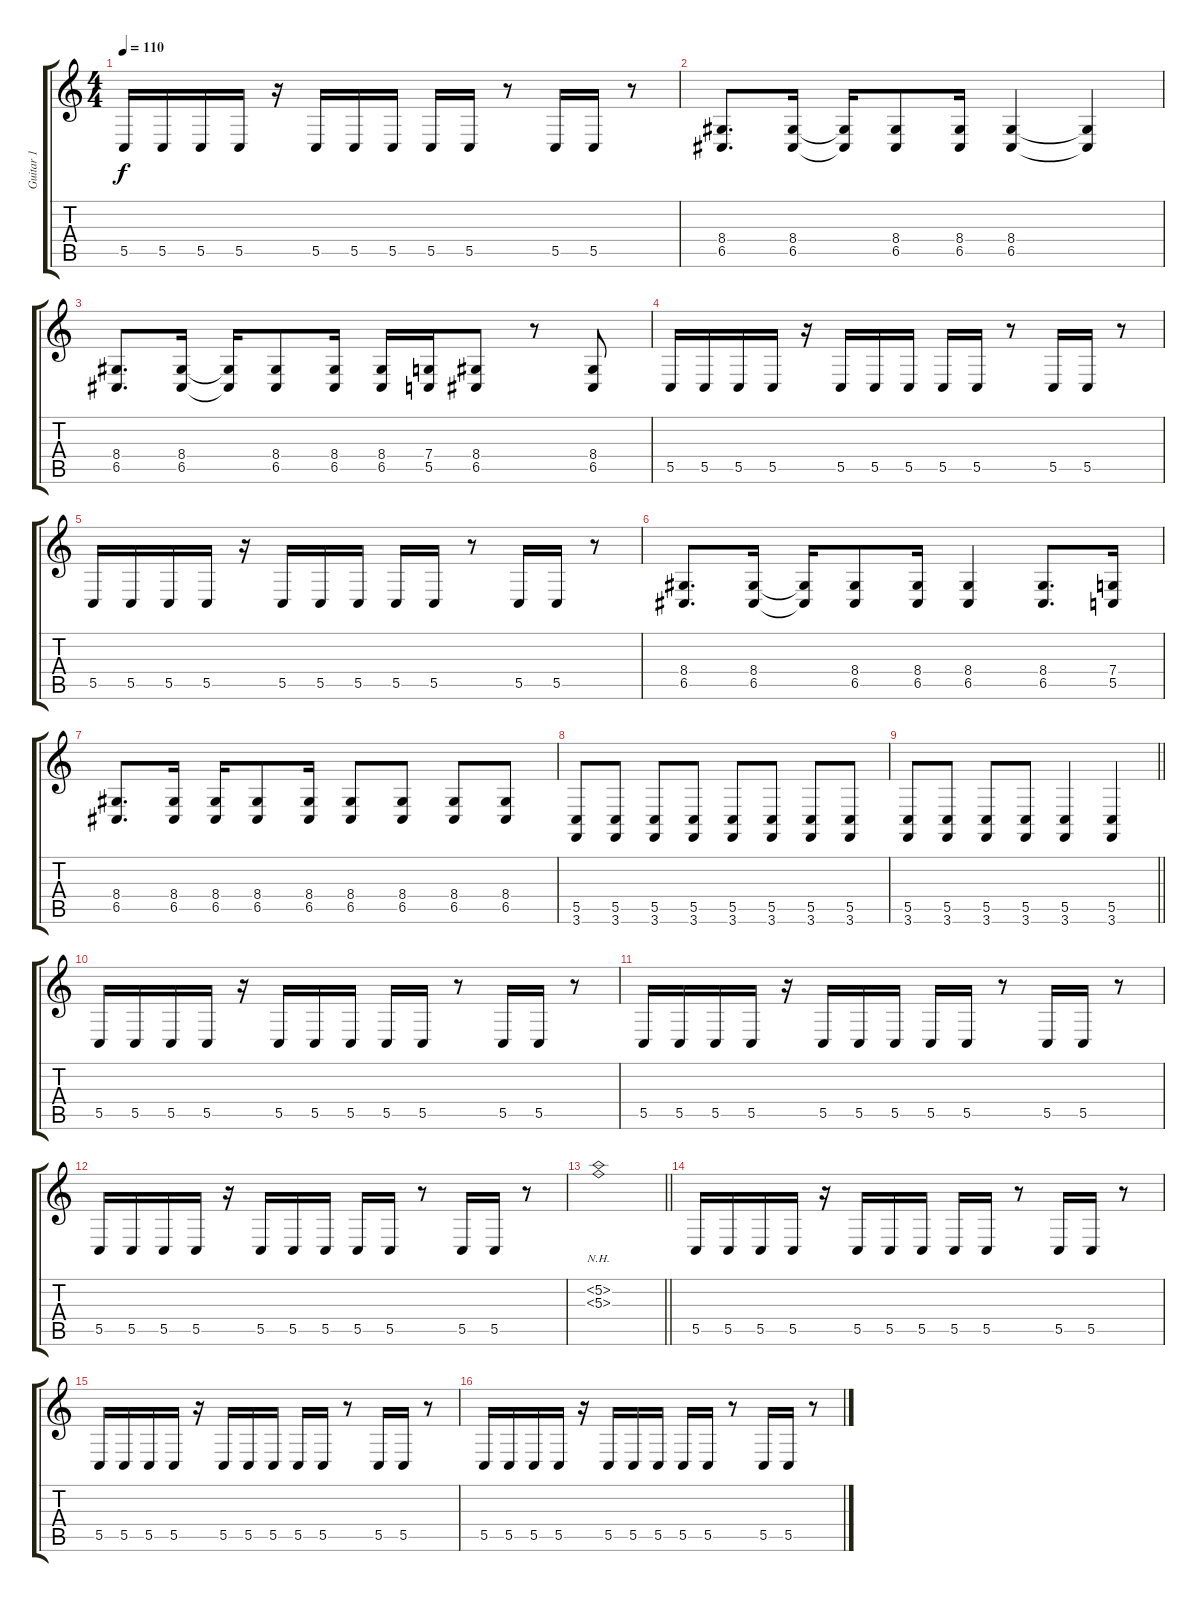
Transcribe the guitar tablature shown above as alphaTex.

\track ("Guitar 1" "Guitar 1") {instrument lead2sawtooth}
\staff {score tabs}
\tuning (D4 A3 F3 C3 G2 D2) {hide}
\ts (4 4)
\tempo 110
\clef g2
\ks c
5.5.16{dy f} 5.5.16 5.5.16 5.5.16 r.16 5.5.16 5.5.16 5.5.16 5.5.16 5.5.16 r.8 5.5.16 5.5.16 r.8 |
(8.4 6.5).8{d} (8.4 6.5).16 (8.4{t} 6.5{t}).16 (8.4 6.5).8 (8.4 6.5).16 (8.4 6.5).4 (8.4{t} 6.5{t}).4 |
(8.4 6.5).8{d} (8.4 6.5).16 (8.4{t} 6.5{t}).16 (8.4 6.5).8 (8.4 6.5).16 (8.4 6.5).16 (7.4 5.5).16 (8.4 6.5).8 r.8 (8.4 6.5).8 |
5.5.16 5.5.16 5.5.16 5.5.16 r.16 5.5.16 5.5.16 5.5.16 5.5.16 5.5.16 r.8 5.5.16 5.5.16 r.8 |
5.5.16 5.5.16 5.5.16 5.5.16 r.16 5.5.16 5.5.16 5.5.16 5.5.16 5.5.16 r.8 5.5.16 5.5.16 r.8 |
(8.4 6.5).8{d} (8.4 6.5).16 (8.4{t} 6.5{t}).16 (8.4 6.5).8 (8.4 6.5).16 (8.4 6.5).4 (8.4 6.5).8{d} (7.4 5.5).16 |
(8.4 6.5).8{d} (8.4 6.5).16 (8.4 6.5).16 (8.4 6.5).8 (8.4 6.5).16 (8.4 6.5).8 (8.4 6.5).8 (8.4 6.5).8 (8.4 6.5).8 |
(5.5 3.6).8 (5.5 3.6).8 (5.5 3.6).8 (5.5 3.6).8 (5.5 3.6).8 (5.5 3.6).8 (5.5 3.6).8 (5.5 3.6).8 |
\barLineRight lightlight
(5.5 3.6).8 (5.5 3.6).8 (5.5 3.6).8 (5.5 3.6).8 (5.5 3.6).4 (5.5 3.6).4 |
5.5.16 5.5.16 5.5.16 5.5.16 r.16 5.5.16 5.5.16 5.5.16 5.5.16 5.5.16 r.8 5.5.16 5.5.16 r.8 |
5.5.16 5.5.16 5.5.16 5.5.16 r.16 5.5.16 5.5.16 5.5.16 5.5.16 5.5.16 r.8 5.5.16 5.5.16 r.8 |
5.5.16 5.5.16 5.5.16 5.5.16 r.16 5.5.16 5.5.16 5.5.16 5.5.16 5.5.16 r.8 5.5.16 5.5.16 r.8 |
\barLineRight lightlight
(5.2{nh} 5.3{nh}).1 |
5.5.16 5.5.16 5.5.16 5.5.16 r.16 5.5.16 5.5.16 5.5.16 5.5.16 5.5.16 r.8 5.5.16 5.5.16 r.8 |
5.5.16 5.5.16 5.5.16 5.5.16 r.16 5.5.16 5.5.16 5.5.16 5.5.16 5.5.16 r.8 5.5.16 5.5.16 r.8 |
5.5.16 5.5.16 5.5.16 5.5.16 r.16 5.5.16 5.5.16 5.5.16 5.5.16 5.5.16 r.8 5.5.16 5.5.16 r.8
